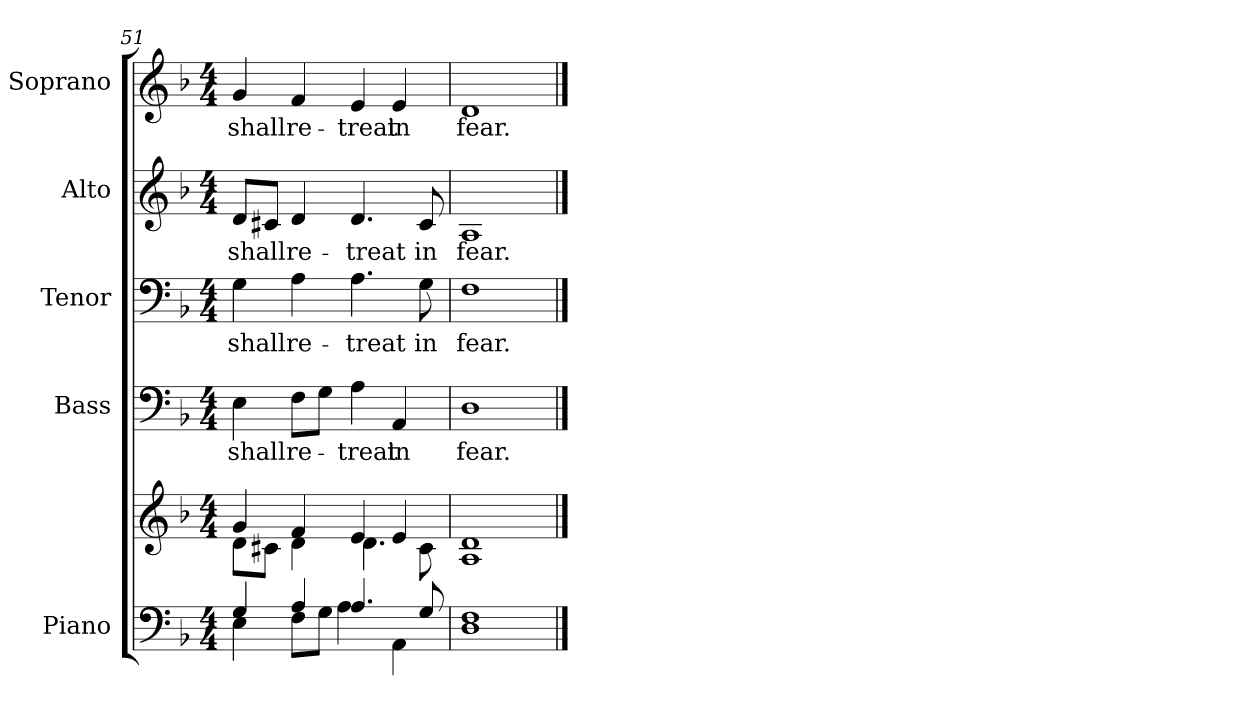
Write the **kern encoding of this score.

**kern	**kern	**kern	**text	**kern	**text	**kern	**text	**kern	**text
*part5	*part5	*part4	*part4	*part3	*part3	*part2	*part2	*part1	*part1
*staff6	*staff5	*staff4	*staff4	*staff3	*staff3	*staff2	*staff2	*staff1	*staff1
*I"Piano	*	*I"Bass	*	*I"Tenor	*	*I"Alto	*	*I"Soprano	*
*I'Pno.	*	*I'B.	*	*I'T.	*	*I'A.	*	*I'S.	*
!!LO:PB:g=z
*clefF4	*clefG2	*clefF4	*	*clefF4	*	*clefG2	*	*clefG2	*
*k[b-]	*k[b-]	*k[b-]	*	*k[b-]	*	*k[b-]	*	*k[b-]	*
*F:	*F:	*F:	*	*F:	*	*F:	*	*F:	*
*M4/4	*M4/4	*M4/4	*	*M4/4	*	*M4/4	*	*M4/4	*
=51	=51	=51	=51	=51	=51	=51	=51	=51	=51
*^	*^	*	*	*	*	*	*	*	*
!	!	!	!	!	!LO:LY:b:color=#000000	!	!	!	!	!	!
!	!	!	!	!	!	!	!LO:LY:b:color=#000000	!	!	!	!
!	!	!	!	!	!	!	!	!	!LO:LY:b:color=#000000	!	!
!	!	!	!	!	!	!	!	!	!	!	!LO:LY:b:color=#000000
4Gi/	4Ei\	4gi/	8di\L	4Ei\	shall	4Gi\	shall	8di/L	shall	4gi/	shall
.	.	.	8c#Xi\J	.	.	.	.	8c#Xi/J	.	.	.
!	!	!	!	!	!LO:LY:b:color=#000000	!	!	!	!	!	!
!	!	!	!	!	!	!	!LO:LY:b:color=#000000	!	!	!	!
!	!	!	!	!	!	!	!	!	!LO:LY:b:color=#000000	!	!
!	!	!	!	!	!	!	!	!	!	!	!LO:LY:b:color=#000000
4Ai/	8Fi\L	4fi/	4di\	8Fi\L	re-	4Ai\	re-	4di/	re-	4fi/	re-
.	8Gi\J	.	.	8Gi\J	.	.	.	.	.	.	.
!	!	!	!	!	!LO:LY:b:color=#000000	!	!	!	!	!	!
!	!	!	!	!	!	!	!LO:LY:b:color=#000000	!	!	!	!
!	!	!	!	!	!	!	!	!	!LO:LY:b:color=#000000	!	!
!	!	!	!	!	!	!	!	!	!	!	!LO:LY:b:color=#000000
4.Ai/	4Ai\	4ei/	4.di\	4Ai\	-treat	4.Ai\	-treat	4.di/	-treat	4ei/	-treat
!	!	!	!	!	!LO:LY:b:color=#000000	!	!	!	!	!	!
!	!	!	!	!	!	!	!	!	!	!	!LO:LY:b:color=#000000
.	4AAi\	4ei/	.	4AAi/	in	.	.	.	.	4ei/	in
!	!	!	!	!	!	!	!LO:LY:b:color=#000000	!	!	!	!
!	!	!	!	!	!	!	!	!	!LO:LY:b:color=#000000	!	!
8Gi/	.	.	8c#i\	.	.	8Gi\	in	8c#i/	in	.	.
=52	=52	=52	=52	=52	=52	=52	=52	=52	=52	=52	=52
!	!	!	!	!	!LO:LY:b:color=#000000	!	!	!	!	!	!
!	!	!	!	!	!	!	!LO:LY:b:color=#000000	!	!	!	!
!	!	!	!	!	!	!	!	!	!LO:LY:b:color=#000000	!	!
!	!	!	!	!	!	!	!	!	!	!	!LO:LY:b:color=#000000
1Fi	1Di	1di	1Ai	1Di	fear.	1Fi	fear.	1Ai	fear.	1di	fear.
*v	*v	*	*	*	*	*	*	*	*	*	*
*	*v	*v	*	*	*	*	*	*	*	*
==	==	==	==	==	==	==	==	==	==
*-	*-	*-	*-	*-	*-	*-	*-	*-	*-
